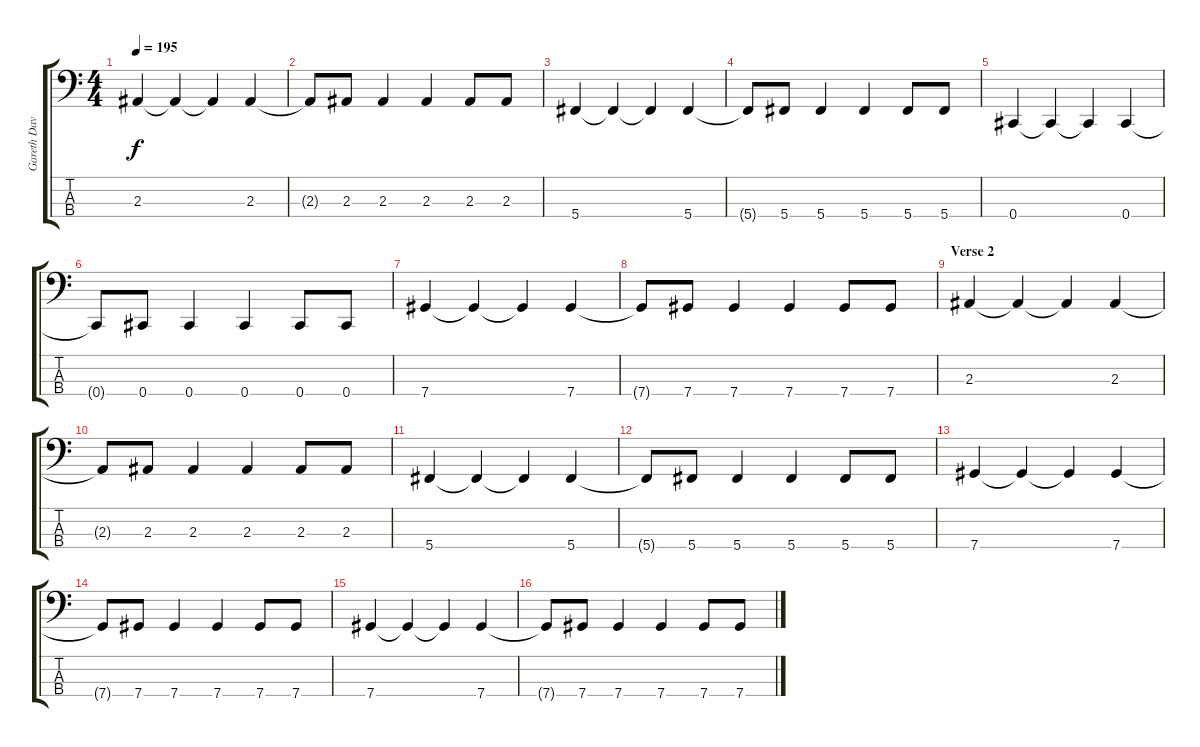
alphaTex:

\track ("Gareth Davies" "Gareth Dav") {instrument electricbasspick}
\staff {score tabs}
\tuning (Gb2 Db2 Ab1 Db1) {hide}
\ts (4 4)
\tempo 195
\clef f4
\ks c
2.3.4{dy f} 2.3{t}.4 2.3{t}.4 2.3.4 |
2.3{t}.8 2.3.8 2.3.4 2.3.4 2.3.8 2.3.8 |
5.4.4 5.4{t}.4 5.4{t}.4 5.4.4 |
5.4{t}.8 5.4.8 5.4.4 5.4.4 5.4.8 5.4.8 |
0.4.4 0.4{t}.4 0.4{t}.4 0.4.4 |
0.4{t}.8 0.4.8 0.4.4 0.4.4 0.4.8 0.4.8 |
7.4.4 7.4{t}.4 7.4{t}.4 7.4.4 |
7.4{t}.8 7.4.8 7.4.4 7.4.4 7.4.8 7.4.8 |
\section ("" "Verse 2")
2.3.4 2.3{t}.4 2.3{t}.4 2.3.4 |
2.3{t}.8 2.3.8 2.3.4 2.3.4 2.3.8 2.3.8 |
5.4.4 5.4{t}.4 5.4{t}.4 5.4.4 |
5.4{t}.8 5.4.8 5.4.4 5.4.4 5.4.8 5.4.8 |
7.4.4 7.4{t}.4 7.4{t}.4 7.4.4 |
7.4{t}.8 7.4.8 7.4.4 7.4.4 7.4.8 7.4.8 |
7.4.4 7.4{t}.4 7.4{t}.4 7.4.4 |
7.4{t}.8 7.4.8 7.4.4 7.4.4 7.4.8 7.4.8
